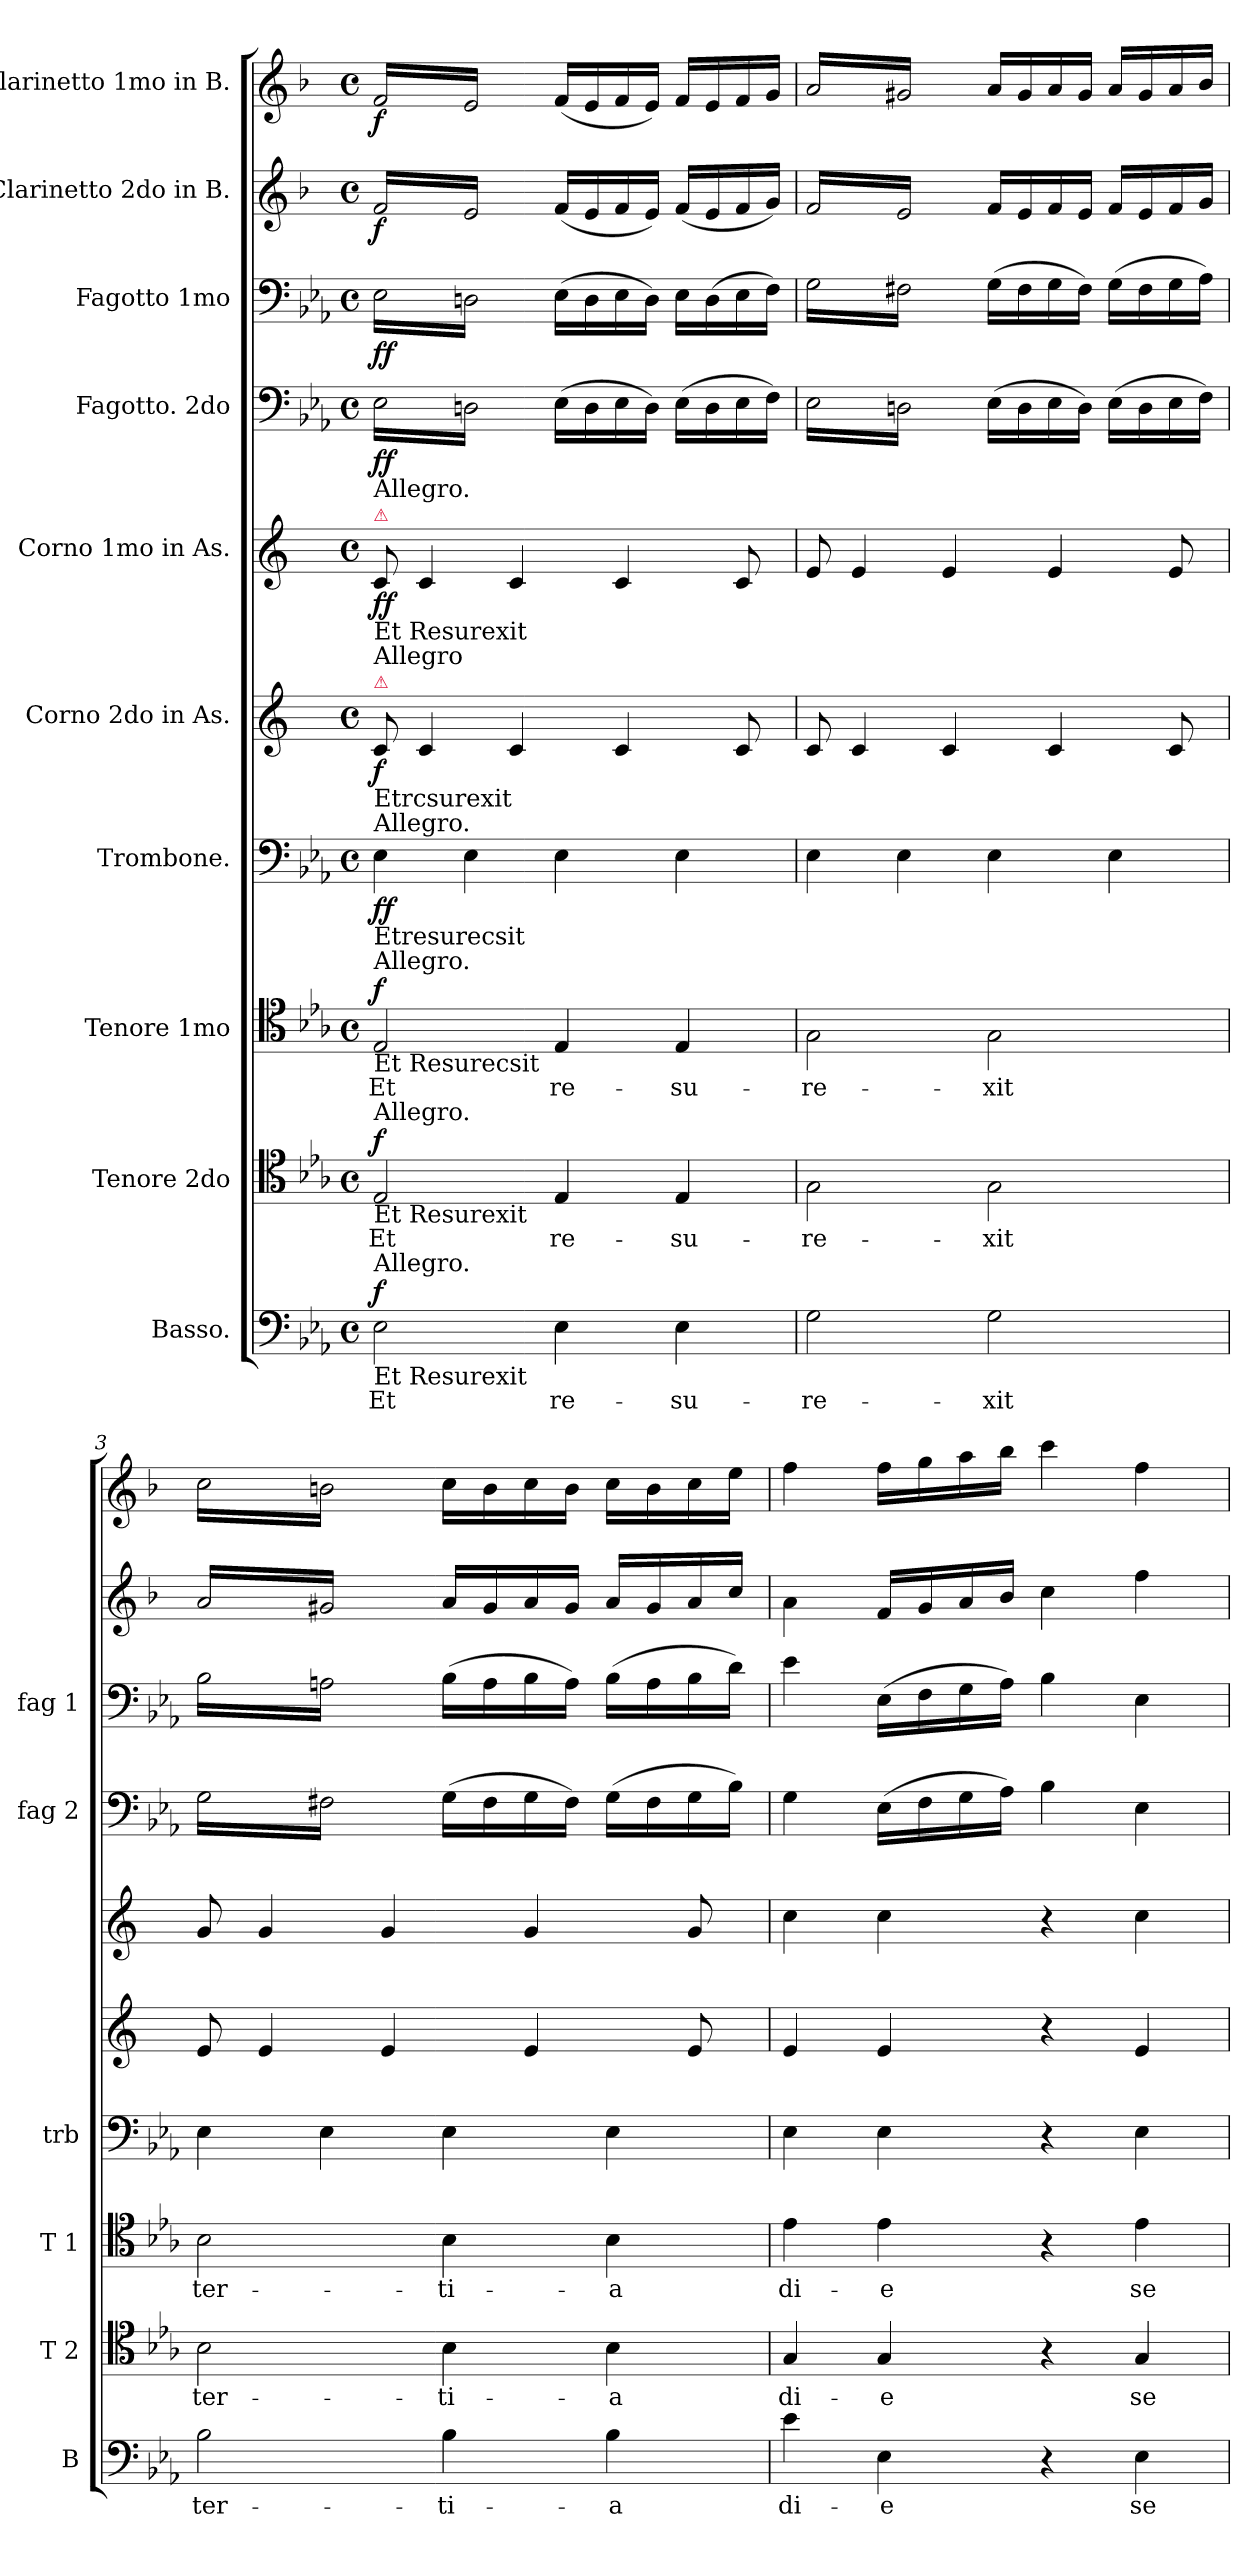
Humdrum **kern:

**kern	**text	**dynam	**kern	**text	**dynam	**kern	**text	**dynam	**kern	**dynam	**kern	**dynam	**kern	**dynam	**kern	**dynam	**kern	**dynam	**kern	**dynam	**kern	**dynam
*part10	*part10	*part10	*part9	*part9	*part9	*part8	*part8	*part8	*part7	*part7	*part6	*part6	*part5	*part5	*part4	*part4	*part3	*part3	*part2	*part2	*part1	*part1
*staff10	*staff10	*staff10	*staff9	*staff9	*staff9	*staff8	*staff8	*staff8	*staff7	*staff7	*staff6	*staff6	*staff5	*staff5	*staff4	*staff4	*staff3	*staff3	*staff2	*staff2	*staff1	*staff1
*I"Basso.	*	*	*I"Tenore 2do	*	*	*I"Tenore 1mo	*	*	*I"Trombone.	*	*I"Corno 2do in As.	*	*I"Corno 1mo in As.	*	*I"Fagotto. 2do	*	*I"Fagotto 1mo	*	*I"Clarinetto 2do in B.	*	*I"Clarinetto 1mo in B.	*
*I'B	*	*	*I'T 2	*	*	*I'T 1	*	*	*I'trb	*	*	*	*	*	*I'fag 2	*	*I'fag 1	*	*	*	*	*
*clefF4	*	*	*clefC4	*	*	*clefC4	*	*	*clefF4	*	*clefG2	*	*clefG2	*	*clefF4	*	*clefF4	*	*clefG2	*	*clefG2	*
*	*	*	*	*	*	*	*	*	*	*	*ITrd5c9	*	*ITrd-2c-3	*	*	*	*	*	*ITrd1c2	*	*ITrd1c2	*
*k[b-e-a-]	*	*	*k[b-e-a-]	*	*	*k[b-e-a-]	*	*	*k[b-e-a-]	*	*k[b-e-a-]	*	*k[b-e-a-]	*	*k[b-e-a-]	*	*k[b-e-a-]	*	*k[b-e-a-]	*	*k[b-e-a-]	*
*E-:	*	*	*E-:	*	*	*E-:	*	*	*E-:	*	*	*	*	*	*E-:	*	*E-:	*	*E-:	*	*E-:	*
*M4/4	*	*	*M4/4	*	*	*M4/4	*	*	*M4/4	*	*M4/4	*	*M4/4	*	*M4/4	*	*M4/4	*	*M4/4	*	*M4/4	*
*met(c)	*	*	*met(c)	*	*	*met(c)	*	*	*met(c)	*	*met(c)	*	*met(c)	*	*met(c)	*	*met(c)	*	*met(c)	*	*met(c)	*
=1	=1	=1	=1	=1	=1	=1	=1	=1	=1	=1	=1	=1	=1	=1	=1	=1	=1	=1	=1	=1	=1	=1
!	!	!	!	!	!	!	!	!	!	!	!	!	!	!	!	!	!	!	!	!	!LO:TX:a:t=Allegro.	!
!	!	!	!	!	!	!	!	!	!	!	!	!	!	!	!	!	!	!	!	!	!LO:TX:b:t=Etresurexit	!
!	!	!	!	!	!	!	!	!	!	!	!	!	!	!	!	!	!	!	!LO:TX:a:t=Allegro.	!	!	!
!	!	!	!	!	!	!	!	!	!	!	!	!	!	!	!	!	!	!	!LO:TX:b:t=Etresurexit	!	!	!
!	!	!	!	!	!	!	!	!	!	!	!	!	!	!	!	!	!LO:TX:a:t=Allegro.	!	!	!	!	!
!	!	!	!	!	!	!	!	!	!	!	!	!	!	!	!	!	!LO:TX:b:t=Et Resurexit	!	!	!	!	!
!	!	!	!	!	!	!	!	!	!	!	!	!	!	!	!LO:TX:a:t=allegro.	!	!	!	!	!	!	!
!	!	!	!	!	!	!	!	!	!	!	!	!	!	!	!LO:TX:b:t=Etresurexit	!	!	!	!	!	!	!
!	!	!	!	!	!	!	!	!	!	!	!	!	!LO:TX:a:color=crimson:t=⚠	!	!	!	!	!	!	!	!	!
!	!	!	!	!	!	!	!	!	!	!	!	!	!LO:TX:a:t=Allegro.	!	!	!	!	!	!	!	!	!
!	!	!	!	!	!	!	!	!	!	!	!	!	!LO:TX:b:t=Et Resurexit	!	!	!	!	!	!	!	!	!
!	!	!	!	!	!	!	!	!	!	!	!LO:TX:a:color=crimson:t=⚠	!	!	!	!	!	!	!	!	!	!	!
!	!	!	!	!	!	!	!	!	!	!	!LO:TX:a:t=Allegro	!	!	!	!	!	!	!	!	!	!	!
!	!	!	!	!	!	!	!	!	!	!	!LO:TX:b:t=Etrcsurexit	!	!	!	!	!	!	!	!	!	!	!
!	!	!	!	!	!	!	!	!	!LO:TX:a:t=Allegro.	!	!	!	!	!	!	!	!	!	!	!	!	!
!	!	!	!	!	!	!	!	!	!LO:TX:b:t=Etresurecsit	!	!	!	!	!	!	!	!	!	!	!	!	!
!	!	!	!	!	!	!LO:TX:b:t=Et Resurecsit	!	!	!	!	!	!	!	!	!	!	!	!	!	!	!	!
!	!	!	!	!	!	!LO:TX:a:t=Allegro.	!	!	!	!	!	!	!	!	!	!	!	!	!	!	!	!
!	!	!	!LO:TX:a:t=Allegro.	!	!	!	!	!	!	!	!	!	!	!	!	!	!	!	!	!	!	!
!	!	!	!LO:TX:b:t=Et Resurexit	!	!	!	!	!	!	!	!	!	!	!	!	!	!	!	!	!	!	!
!LO:TX:a:t=Allegro.	!	!	!	!	!	!	!	!	!	!	!	!	!	!	!	!	!	!	!	!	!	!
!LO:TX:b:t=Et Resurexit	!	!	!	!	!	!	!	!	!	!	!	!	!	!	!	!	!	!	!	!	!	!
!	!	!LO:DY:b	!	!	!LO:DY:b	!	!	!LO:DY:b	!	!LO:DY:b	!	!LO:DY:b	!	!LO:DY:b	!	!LO:DY:b	!	!LO:DY:b	!	!LO:DY:b	!	!LO:DY:b
*	*	*	*	*	*	*	*	*	*	*	*	*	*	*	*tremolo	*	*	*	*	*	*	*
*	*	*	*	*	*	*	*	*	*	*	*	*	*	*	*	*	*tremolo	*	*	*	*	*
*	*	*	*	*	*	*	*	*	*	*	*	*	*	*	*	*	*	*	*tremolo	*	*	*
*	*	*	*	*	*	*	*	*	*	*	*	*	*	*	*	*	*	*	*	*	*tremolo	*
2E-\	Et	f	2E-/	Et	f	2E-/	Et	f	4E-\	ff	8E-/	f	8e-/	ff	(16E-\LL	ff	(16E-\LL	ff	(16e-/LL	f	(16e-/LL	f
.	.	.	.	.	.	.	.	.	.	.	.	.	.	.	16Dn\)	.	16Dn\)	.	16d/)	.	16d/)	.
.	.	.	.	.	.	.	.	.	.	.	4E-/	.	4e-/	.	16E-\	.	16E-\	.	16e-/	.	16e-/	.
.	.	.	.	.	.	.	.	.	.	.	.	.	.	.	16Dn\)	.	16Dn\)	.	16d/)	.	16d/)	.
.	.	.	.	.	.	.	.	.	4E-\	.	.	.	.	.	16E-\	.	16E-\	.	16e-/	.	16e-/	.
.	.	.	.	.	.	.	.	.	.	.	.	.	.	.	16Dn\)	.	16Dn\)	.	16d/)	.	16d/)	.
.	.	.	.	.	.	.	.	.	.	.	4E-/	.	4e-/	.	16E-\	.	16E-\	.	16e-/	.	16e-/	.
.	.	.	.	.	.	.	.	.	.	.	.	.	.	.	16Dn\)JJ	.	16Dn\)JJ	.	16d/)JJ	.	16d/)JJ	.
*	*	*	*	*	*	*	*	*	*	*	*	*	*	*	*	*	*	*	*	*	*Xtremolo	*
*	*	*	*	*	*	*	*	*	*	*	*	*	*	*	*	*	*	*	*Xtremolo	*	*	*
*	*	*	*	*	*	*	*	*	*	*	*	*	*	*	*	*	*Xtremolo	*	*	*	*	*
*	*	*	*	*	*	*	*	*	*	*	*	*	*	*	*Xtremolo	*	*	*	*	*	*	*
4E-\	re-	.	4E-/	re-	.	4E-/	re-	.	4E-\	.	.	.	.	.	(16E-\LL	.	(16E-\LL	.	(16e-/LL	.	(16e-/LL	.
.	.	.	.	.	.	.	.	.	.	.	.	.	.	.	16D\	.	16D\	.	16d/	.	16d/	.
.	.	.	.	.	.	.	.	.	.	.	4E-/	.	4e-/	.	16E-\	.	16E-\	.	16e-/	.	16e-/	.
.	.	.	.	.	.	.	.	.	.	.	.	.	.	.	16D\JJ)	.	16D\JJ)	.	16d/JJ)	.	16d/JJ)	.
4E-\	-su-	.	4E-/	-su-	.	4E-/	-su-	.	4E-\	.	.	.	.	.	(16E-\LL	.	16E-\LL	.	(16e-/LL	.	16e-/LL	.
.	.	.	.	.	.	.	.	.	.	.	.	.	.	.	16D\	.	(16D\	.	16d/	.	16d/	.
.	.	.	.	.	.	.	.	.	.	.	8E-/	.	8e-/	.	16E-\	.	16E-\	.	16e-/	.	16e-/	.
.	.	.	.	.	.	.	.	.	.	.	.	.	.	.	16F\JJ)	.	16F\JJ)	.	16f/JJ)	.	16f/JJ	.
=2	=2	=2	=2	=2	=2	=2	=2	=2	=2	=2	=2	=2	=2	=2	=2	=2	=2	=2	=2	=2	=2	=2
*	*	*	*	*	*	*	*	*	*	*	*	*	*	*	*tremolo	*	*	*	*	*	*	*
*	*	*	*	*	*	*	*	*	*	*	*	*	*	*	*	*	*tremolo	*	*	*	*	*
*	*	*	*	*	*	*	*	*	*	*	*	*	*	*	*	*	*	*	*tremolo	*	*	*
*	*	*	*	*	*	*	*	*	*	*	*	*	*	*	*	*	*	*	*	*	*tremolo	*
2G\	-re-	.	2G\	-re-	.	2G\	-re-	.	4E-\	.	8E-/	.	8g/	.	(16E-\LL	.	(16G\LL	.	16e-/LL	.	16g/LL	.
.	.	.	.	.	.	.	.	.	.	.	.	.	.	.	16Dn\)	.	16F#X\)	.	16d/	.	16f#X/	.
.	.	.	.	.	.	.	.	.	.	.	4E-/	.	4g/	.	16E-\	.	16G\	.	16e-/	.	16g/	.
.	.	.	.	.	.	.	.	.	.	.	.	.	.	.	16Dn\)	.	16F#X\)	.	16d/	.	16f#X/	.
.	.	.	.	.	.	.	.	.	4E-\	.	.	.	.	.	16E-\	.	16G\	.	16e-/	.	16g/	.
.	.	.	.	.	.	.	.	.	.	.	.	.	.	.	16Dn\)	.	16F#X\)	.	16d/	.	16f#X/	.
.	.	.	.	.	.	.	.	.	.	.	4E-/	.	4g/	.	16E-\	.	16G\	.	16e-/	.	16g/	.
.	.	.	.	.	.	.	.	.	.	.	.	.	.	.	16Dn\)JJ	.	16F#X\)JJ	.	16d/JJ	.	16f#X/JJ	.
*	*	*	*	*	*	*	*	*	*	*	*	*	*	*	*	*	*	*	*	*	*Xtremolo	*
*	*	*	*	*	*	*	*	*	*	*	*	*	*	*	*	*	*	*	*Xtremolo	*	*	*
*	*	*	*	*	*	*	*	*	*	*	*	*	*	*	*	*	*Xtremolo	*	*	*	*	*
*	*	*	*	*	*	*	*	*	*	*	*	*	*	*	*Xtremolo	*	*	*	*	*	*	*
2G\	-xit	.	2G\	-xit	.	2G\	-xit	.	4E-\	.	.	.	.	.	(16E-\LL	.	(16G\LL	.	16e-/LL	.	16g/LL	.
.	.	.	.	.	.	.	.	.	.	.	.	.	.	.	16D\	.	16F#\	.	16d/	.	16f#/	.
.	.	.	.	.	.	.	.	.	.	.	4E-/	.	4g/	.	16E-\	.	16G\	.	16e-/	.	16g/	.
.	.	.	.	.	.	.	.	.	.	.	.	.	.	.	16D\JJ)	.	16F#\JJ)	.	16d/JJ	.	16f#/JJ	.
.	.	.	.	.	.	.	.	.	4E-\	.	.	.	.	.	(16E-\LL	.	(16G\LL	.	16e-/LL	.	16g/LL	.
.	.	.	.	.	.	.	.	.	.	.	.	.	.	.	16D\	.	16F#\	.	16d/	.	16f#/	.
.	.	.	.	.	.	.	.	.	.	.	8E-/	.	8g/	.	16E-\	.	16G\	.	16e-/	.	16g/	.
.	.	.	.	.	.	.	.	.	.	.	.	.	.	.	16F\JJ)	.	16A-\JJ)	.	16f/JJ	.	16a-/JJ	.
=3	=3	=3	=3	=3	=3	=3	=3	=3	=3	=3	=3	=3	=3	=3	=3	=3	=3	=3	=3	=3	=3	=3
*	*	*	*	*	*	*	*	*	*	*	*	*	*	*	*tremolo	*	*	*	*	*	*	*
*	*	*	*	*	*	*	*	*	*	*	*	*	*	*	*	*	*tremolo	*	*	*	*	*
*	*	*	*	*	*	*	*	*	*	*	*	*	*	*	*	*	*	*	*tremolo	*	*	*
*	*	*	*	*	*	*	*	*	*	*	*	*	*	*	*	*	*	*	*	*	*tremolo	*
2B-\	ter-	.	2B-\	ter-	.	2B-\	ter-	.	4E-\	.	8G/	.	8b-/	.	(16G\LL	.	(16B-\LL	.	16g/LL	.	16b-\LL	.
.	.	.	.	.	.	.	.	.	.	.	.	.	.	.	16F#X\)	.	16An\)	.	16f#X/	.	16a\	.
.	.	.	.	.	.	.	.	.	.	.	4G/	.	4b-/	.	16G\	.	16B-\	.	16g/	.	16b-\	.
.	.	.	.	.	.	.	.	.	.	.	.	.	.	.	16F#X\)	.	16An\)	.	16f#X/	.	16a\	.
.	.	.	.	.	.	.	.	.	4E-\	.	.	.	.	.	16G\	.	16B-\	.	16g/	.	16b-\	.
.	.	.	.	.	.	.	.	.	.	.	.	.	.	.	16F#X\)	.	16An\)	.	16f#X/	.	16a\	.
.	.	.	.	.	.	.	.	.	.	.	4G/	.	4b-/	.	16G\	.	16B-\	.	16g/	.	16b-\	.
.	.	.	.	.	.	.	.	.	.	.	.	.	.	.	16F#X\)JJ	.	16An\)JJ	.	16f#X/JJ	.	16a\JJ	.
*	*	*	*	*	*	*	*	*	*	*	*	*	*	*	*	*	*	*	*	*	*Xtremolo	*
*	*	*	*	*	*	*	*	*	*	*	*	*	*	*	*	*	*	*	*Xtremolo	*	*	*
*	*	*	*	*	*	*	*	*	*	*	*	*	*	*	*	*	*Xtremolo	*	*	*	*	*
*	*	*	*	*	*	*	*	*	*	*	*	*	*	*	*Xtremolo	*	*	*	*	*	*	*
4B-\	-ti-	.	4B-\	-ti-	.	4B-\	-ti-	.	4E-\	.	.	.	.	.	(16G\LL	.	(16B-\LL	.	16g/LL	.	16b-\LL	.
.	.	.	.	.	.	.	.	.	.	.	.	.	.	.	16F#\	.	16A\	.	16f#/	.	16a\	.
.	.	.	.	.	.	.	.	.	.	.	4G/	.	4b-/	.	16G\	.	16B-\	.	16g/	.	16b-\	.
.	.	.	.	.	.	.	.	.	.	.	.	.	.	.	16F#\JJ)	.	16A\JJ)	.	16f#/JJ	.	16a\JJ	.
4B-\	-a	.	4B-\	-a	.	4B-\	-a	.	4E-\	.	.	.	.	.	(16G\LL	.	(16B-\LL	.	16g/LL	.	16b-\LL	.
.	.	.	.	.	.	.	.	.	.	.	.	.	.	.	16F#\	.	16A\	.	16f#/	.	16a\	.
.	.	.	.	.	.	.	.	.	.	.	8G/	.	8b-/	.	16G\	.	16B-\	.	16g/	.	16b-\	.
.	.	.	.	.	.	.	.	.	.	.	.	.	.	.	16B-\JJ)	.	16d\JJ)	.	16b-/JJ	.	16dd\JJ	.
=4	=4	=4	=4	=4	=4	=4	=4	=4	=4	=4	=4	=4	=4	=4	=4	=4	=4	=4	=4	=4	=4	=4
4e-\	di-	.	4G/	di-	.	4e-\	di-	.	4E-\	.	4G/	.	4ee-\	.	4G\	.	4e-\	.	4g\	.	4ee-\	.
4E-\	-e	.	4G/	-e	.	4e-\	-e	.	4E-\	.	4G/	.	4ee-\	.	(16E-\LL	.	(16E-\LL	.	16e-/LL	.	16ee-\LL	.
.	.	.	.	.	.	.	.	.	.	.	.	.	.	.	16F\	.	16F\	.	16f/	.	16ff\	.
.	.	.	.	.	.	.	.	.	.	.	.	.	.	.	16G\	.	16G\	.	16g/	.	16gg\	.
.	.	.	.	.	.	.	.	.	.	.	.	.	.	.	16A-\JJ)	.	16A-\JJ)	.	16a-/JJ	.	16aa-\JJ	.
4r	.	.	4r	.	.	4r	.	.	4r	.	4r	.	4r	.	4B-\	.	4B-\	.	4b-\	.	4bb-\	.
4E-\	se-	.	4G/	se-	.	4e-\	se-	.	4E-\	.	4G/	.	4ee-\	.	4E-\	.	4E-\	.	4ee-\	.	4ee-\	.
=	=	=	=	=	=	=	=	=	=	=	=	=	=	=	=	=	=	=	=	=	=	=
*-	*-	*-	*-	*-	*-	*-	*-	*-	*-	*-	*-	*-	*-	*-	*-	*-	*-	*-	*-	*-	*-	*-
